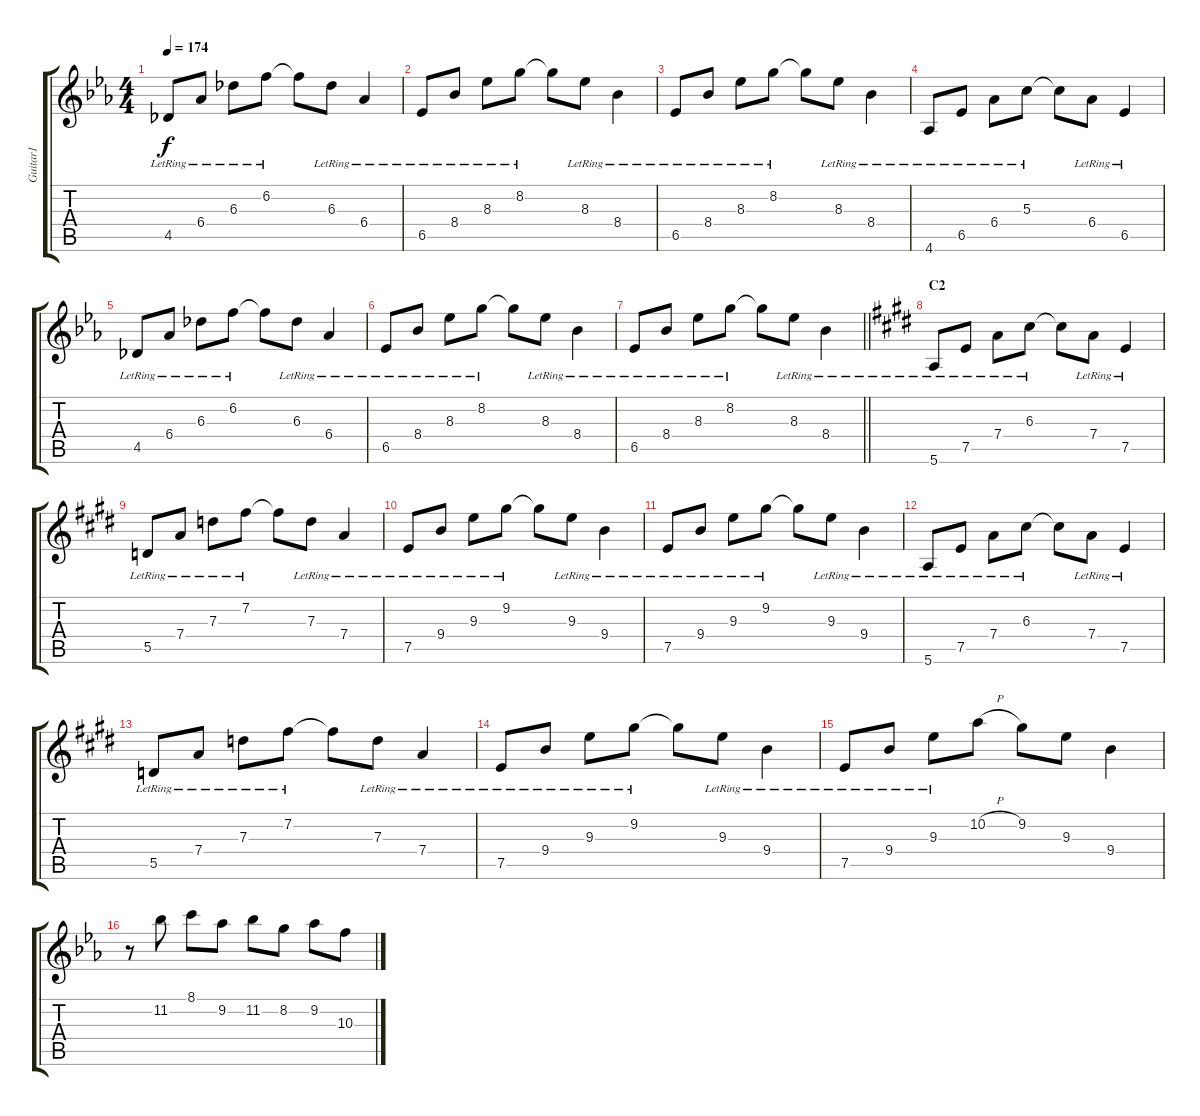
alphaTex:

\track ("Guitar1" "Guitar1") {instrument overdrivenguitar}
\staff {score tabs}
\tuning (E4 B3 G3 D3 A2 E2) {hide}
\ts (4 4)
\tempo 174
\clef g2
\ks eb
4.5{lr}.8{dy f} 6.4{lr}.8 6.3{lr}.8 6.2{lr}.8 6.2{t}.8 6.3{lr}.8 6.4{lr}.4 |
6.5{lr}.8 8.4{lr}.8 8.3{lr}.8 8.2{lr}.8 8.2{t}.8 8.3{lr}.8 8.4{lr}.4 |
6.5{lr}.8 8.4{lr}.8 8.3{lr}.8 8.2{lr}.8 8.2{t}.8 8.3{lr}.8 8.4{lr}.4 |
4.6{lr}.8 6.5{lr}.8 6.4{lr}.8 5.3{lr}.8 5.3{t}.8 6.4{lr}.8 6.5{lr}.4 |
4.5{lr}.8 6.4{lr}.8 6.3{lr}.8 6.2{lr}.8 6.2{t}.8 6.3{lr}.8 6.4{lr}.4 |
6.5{lr}.8 8.4{lr}.8 8.3{lr}.8 8.2{lr}.8 8.2{t}.8 8.3{lr}.8 8.4{lr}.4 |
\barLineRight lightlight
6.5{lr}.8 8.4{lr}.8 8.3{lr}.8 8.2{lr}.8 8.2{t}.8 8.3{lr}.8 8.4{lr}.4 |
\section ("" "C2")
\ks e
5.6{lr}.8 7.5{lr}.8 7.4{lr}.8 6.3{lr}.8 6.3{t}.8 7.4{lr}.8 7.5{lr}.4 |
5.5{lr}.8 7.4{lr}.8 7.3{lr}.8 7.2{lr}.8 7.2{t}.8 7.3{lr}.8 7.4{lr}.4 |
7.5{lr}.8 9.4{lr}.8 9.3{lr}.8 9.2{lr}.8 9.2{t}.8 9.3{lr}.8 9.4{lr}.4 |
7.5{lr}.8 9.4{lr}.8 9.3{lr}.8 9.2{lr}.8 9.2{t}.8 9.3{lr}.8 9.4{lr}.4 |
5.6{lr}.8 7.5{lr}.8 7.4{lr}.8 6.3{lr}.8 6.3{t}.8 7.4{lr}.8 7.5{lr}.4 |
5.5{lr}.8 7.4{lr}.8 7.3{lr}.8 7.2{lr}.8 7.2{t}.8 7.3{lr}.8 7.4{lr}.4 |
7.5{lr}.8 9.4{lr}.8 9.3{lr}.8 9.2{lr}.8 9.2{t}.8 9.3{lr}.8 9.4{lr}.4 |
7.5{lr}.8 9.4{lr}.8 9.3{lr}.8 10.2{h}.8 9.2.8 9.3.8 9.4.4 |
\ks eb
r.8 11.2.8 8.1.8 9.2.8 11.2.8 8.2.8 9.2.8 10.3.8
